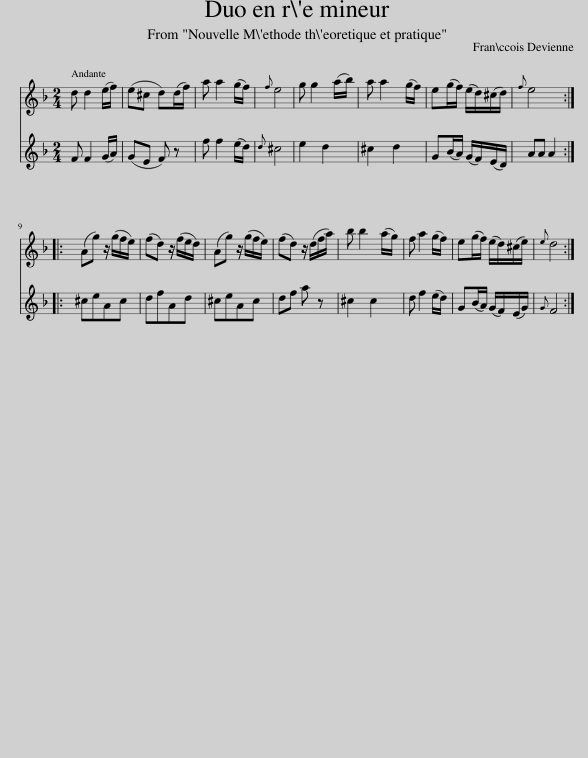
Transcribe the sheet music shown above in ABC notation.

X:1
%%score 1 2
L:1/8
M:2/4
I:linebreak $
K:Dmin
V:1 treble
V:2 treble
V:1
 d d2 (e/f/) | (e^c d)(d/f/) | a a2 (g/f/) |{f} e4 | g g2 (a/b/) | %5
 a a2 (g/f/) | e(g/f/) (e/d/)(^c/d/) |{f} e4 ::$ (Ag) z/ (g/f/e/) | (fd) z/ (f/e/d/) | %10
 (Ag) z/ (g/f/e/) | (fd) z/ (d/f/a/) | b b2 (a/g/) | f a2 (g/f/) | e(g/f/) (e/d/)(^c/e/) | %15
{e} d4 :| %16
V:2
 F F2 (G/A/) | (GE F) z | f f2 (e/d/) |{d} ^c4 | e2 d2 | %5
 ^c2 d2 | G(B/A/) (G/F/)(E/D/) | AA A2 ::$ ^ceAc | dfAd | %10
 ^ceAc | df a z | ^c2 c2 | d f2 (e/d/) | G(B/A/) (G/F/)(E/G/) | %15
{G} F4 :| %16
